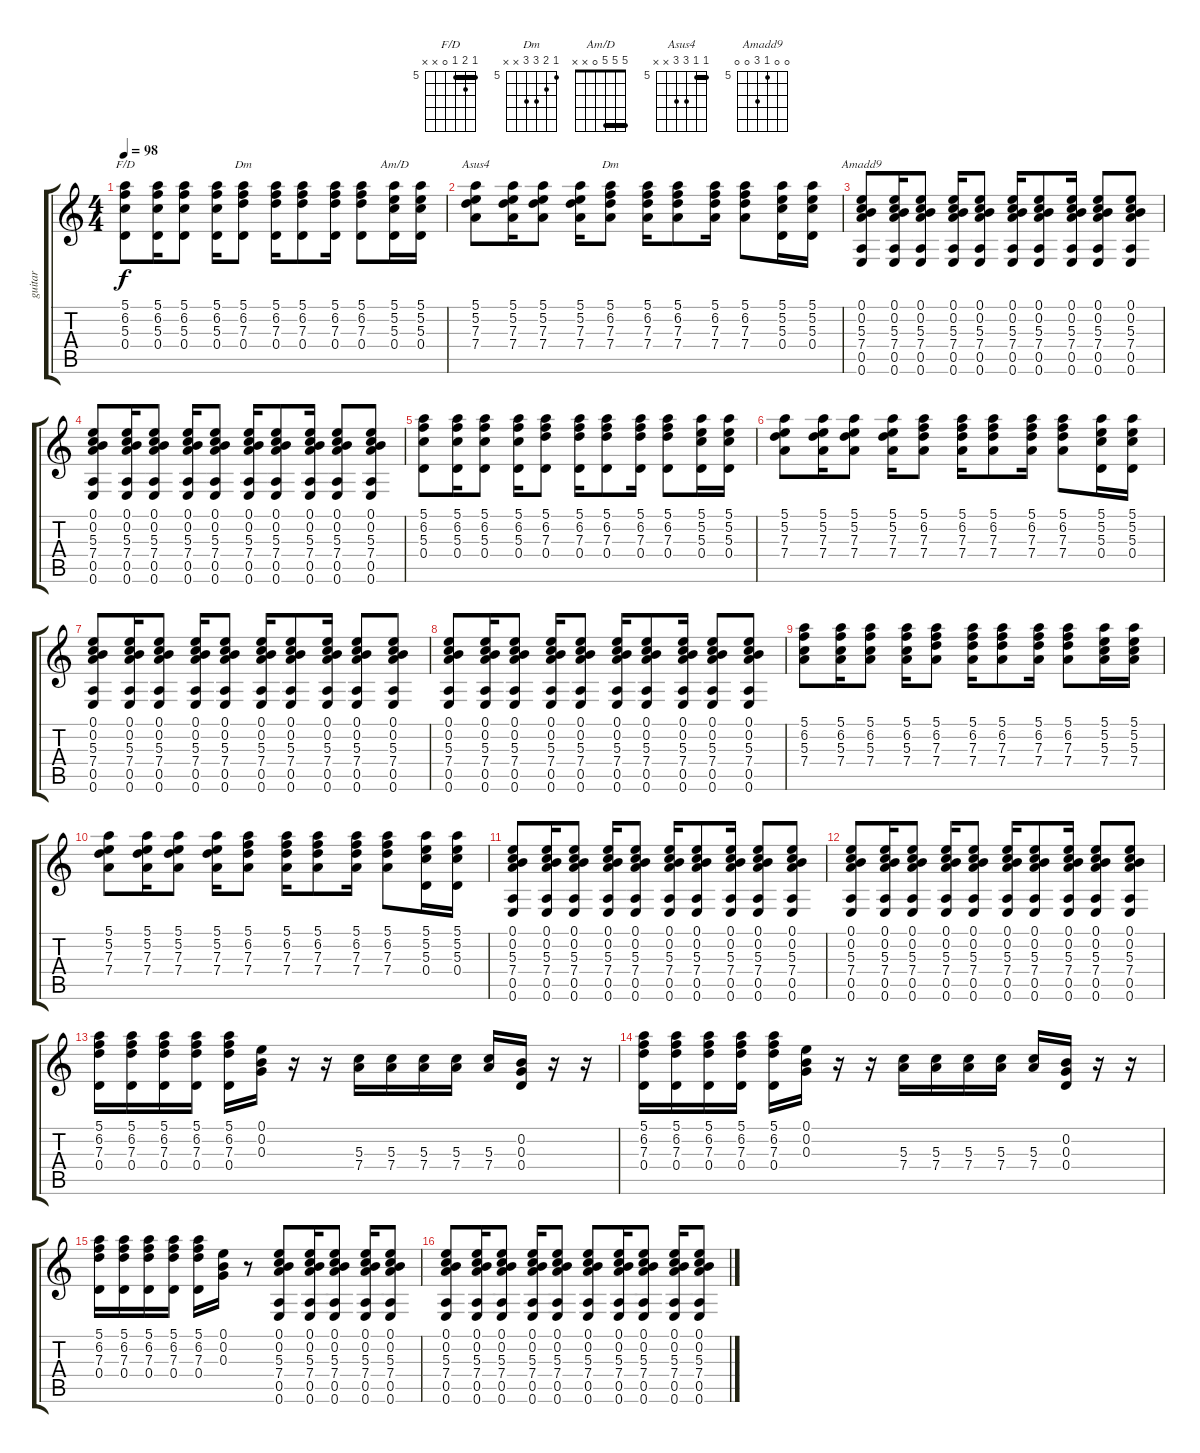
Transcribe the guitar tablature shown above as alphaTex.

\track ("guitar" "guitar") {instrument distortionguitar}
\staff {score tabs}
\tuning (E4 B3 G3 D3 A2 E2) {hide}
\chord ("F/D" 5 6 5 0 x x) {firstfret 5 barre 5}
\chord ("Dm" 5 6 7 0 x x) {firstfret 5}
\chord ("Am/D" 5 5 5 0 x x) {barre 5}
\chord ("Asus4" 5 5 7 7 x x) {firstfret 5 barre 5}
\chord ("Dm" 5 6 7 7 x x) {firstfret 5}
\chord ("Amadd9" 0 0 5 7 0 0) {firstfret 5}
\ts (4 4)
\tempo 98
\clef g2
\ks c
(5.1 6.2 5.3 0.4).8{ch "F/D" dy f} (5.1 6.2 5.3 0.4).16 (5.1 6.2 5.3 0.4).8 (5.1 6.2 5.3 0.4).16 (5.1 6.2 7.3 0.4).8{ch "Dm"} (5.1 6.2 7.3 0.4).16 (5.1 6.2 7.3 0.4).8 (5.1 6.2 7.3 0.4).16 (5.1 6.2 7.3 0.4).8 (5.1 5.2 5.3 0.4).16{ch "Am/D"} (5.1 5.2 5.3 0.4).16 |
(5.1 5.2 7.3 7.4).8{ch "Asus4"} (5.1 5.2 7.3 7.4).16 (5.1 5.2 7.3 7.4).8 (5.1 5.2 7.3 7.4).16 (5.1 6.2 7.3 7.4).8{ch "Dm"} (5.1 6.2 7.3 7.4).16 (5.1 6.2 7.3 7.4).8 (5.1 6.2 7.3 7.4).16 (5.1 6.2 7.3 7.4).8 (5.1 5.2 5.3 0.4).16 (5.1 5.2 5.3 0.4).16 |
(0.1 0.2 5.3 7.4 0.5 0.6).8{ch "Amadd9"} (0.1 0.2 5.3 7.4 0.5 0.6).16 (0.1 0.2 5.3 7.4 0.5 0.6).8 (0.1 0.2 5.3 7.4 0.5 0.6).16 (0.1 0.2 5.3 7.4 0.5 0.6).8 (0.1 0.2 5.3 7.4 0.5 0.6).16 (0.1 0.2 5.3 7.4 0.5 0.6).8 (0.1 0.2 5.3 7.4 0.5 0.6).16 (0.1 0.2 5.3 7.4 0.5 0.6).8 (0.1 0.2 5.3 7.4 0.5 0.6).8 |
(0.1 0.2 5.3 7.4 0.5 0.6).8 (0.1 0.2 5.3 7.4 0.5 0.6).16 (0.1 0.2 5.3 7.4 0.5 0.6).8 (0.1 0.2 5.3 7.4 0.5 0.6).16 (0.1 0.2 5.3 7.4 0.5 0.6).8 (0.1 0.2 5.3 7.4 0.5 0.6).16 (0.1 0.2 5.3 7.4 0.5 0.6).8 (0.1 0.2 5.3 7.4 0.5 0.6).16 (0.1 0.2 5.3 7.4 0.5 0.6).8 (0.1 0.2 5.3 7.4 0.5 0.6).8 |
(5.1 6.2 5.3 0.4).8 (5.1 6.2 5.3 0.4).16 (5.1 6.2 5.3 0.4).8 (5.1 6.2 5.3 0.4).16 (5.1 6.2 7.3 0.4).8 (5.1 6.2 7.3 0.4).16 (5.1 6.2 7.3 0.4).8 (5.1 6.2 7.3 0.4).16 (5.1 6.2 7.3 0.4).8 (5.1 5.2 5.3 0.4).16 (5.1 5.2 5.3 0.4).16 |
(5.1 5.2 7.3 7.4).8 (5.1 5.2 7.3 7.4).16 (5.1 5.2 7.3 7.4).8 (5.1 5.2 7.3 7.4).16 (5.1 6.2 7.3 7.4).8 (5.1 6.2 7.3 7.4).16 (5.1 6.2 7.3 7.4).8 (5.1 6.2 7.3 7.4).16 (5.1 6.2 7.3 7.4).8 (5.1 5.2 5.3 0.4).16 (5.1 5.2 5.3 0.4).16 |
(0.1 0.2 5.3 7.4 0.5 0.6).8 (0.1 0.2 5.3 7.4 0.5 0.6).16 (0.1 0.2 5.3 7.4 0.5 0.6).8 (0.1 0.2 5.3 7.4 0.5 0.6).16 (0.1 0.2 5.3 7.4 0.5 0.6).8 (0.1 0.2 5.3 7.4 0.5 0.6).16 (0.1 0.2 5.3 7.4 0.5 0.6).8 (0.1 0.2 5.3 7.4 0.5 0.6).16 (0.1 0.2 5.3 7.4 0.5 0.6).8 (0.1 0.2 5.3 7.4 0.5 0.6).8 |
(0.1 0.2 5.3 7.4 0.5 0.6).8 (0.1 0.2 5.3 7.4 0.5 0.6).16 (0.1 0.2 5.3 7.4 0.5 0.6).8 (0.1 0.2 5.3 7.4 0.5 0.6).16 (0.1 0.2 5.3 7.4 0.5 0.6).8 (0.1 0.2 5.3 7.4 0.5 0.6).16 (0.1 0.2 5.3 7.4 0.5 0.6).8 (0.1 0.2 5.3 7.4 0.5 0.6).16 (0.1 0.2 5.3 7.4 0.5 0.6).8 (0.1 0.2 5.3 7.4 0.5 0.6).8 |
(5.1 6.2 5.3 7.4).8 (5.1 6.2 5.3 7.4).16 (5.1 6.2 5.3 7.4).8 (5.1 6.2 5.3 7.4).16 (5.1 6.2 7.3 7.4).8 (5.1 6.2 7.3 7.4).16 (5.1 6.2 7.3 7.4).8 (5.1 6.2 7.3 7.4).16 (5.1 6.2 7.3 7.4).8 (5.1 5.2 5.3 7.4).16 (5.1 5.2 5.3 7.4).16 |
(5.1 5.2 7.3 7.4).8 (5.1 5.2 7.3 7.4).16 (5.1 5.2 7.3 7.4).8 (5.1 5.2 7.3 7.4).16 (5.1 6.2 7.3 7.4).8 (5.1 6.2 7.3 7.4).16 (5.1 6.2 7.3 7.4).8 (5.1 6.2 7.3 7.4).16 (5.1 6.2 7.3 7.4).8 (5.1 5.2 5.3 0.4).16 (5.1 5.2 5.3 0.4).16 |
(0.1 0.2 5.3 7.4 0.5 0.6).8 (0.1 0.2 5.3 7.4 0.5 0.6).16 (0.1 0.2 5.3 7.4 0.5 0.6).8 (0.1 0.2 5.3 7.4 0.5 0.6).16 (0.1 0.2 5.3 7.4 0.5 0.6).8 (0.1 0.2 5.3 7.4 0.5 0.6).16 (0.1 0.2 5.3 7.4 0.5 0.6).8 (0.1 0.2 5.3 7.4 0.5 0.6).16 (0.1 0.2 5.3 7.4 0.5 0.6).8 (0.1 0.2 5.3 7.4 0.5 0.6).8 |
(0.1 0.2 5.3 7.4 0.5 0.6).8 (0.1 0.2 5.3 7.4 0.5 0.6).16 (0.1 0.2 5.3 7.4 0.5 0.6).8 (0.1 0.2 5.3 7.4 0.5 0.6).16 (0.1 0.2 5.3 7.4 0.5 0.6).8 (0.1 0.2 5.3 7.4 0.5 0.6).16 (0.1 0.2 5.3 7.4 0.5 0.6).8 (0.1 0.2 5.3 7.4 0.5 0.6).16 (0.1 0.2 5.3 7.4 0.5 0.6).8 (0.1 0.2 5.3 7.4 0.5 0.6).8 |
(5.1 6.2 7.3 0.4).16 (5.1 6.2 7.3 0.4).16 (5.1 6.2 7.3 0.4).16 (5.1 6.2 7.3 0.4).16 (5.1 6.2 7.3 0.4).16 (0.1 0.2 0.3).16 r.16 r.16 (5.3 7.4).16 (5.3 7.4).16 (5.3 7.4).16 (5.3 7.4).16 (5.3 7.4).16 (0.2 0.3 0.4).16 r.16 r.16 |
(5.1 6.2 7.3 0.4).16 (5.1 6.2 7.3 0.4).16 (5.1 6.2 7.3 0.4).16 (5.1 6.2 7.3 0.4).16 (5.1 6.2 7.3 0.4).16 (0.1 0.2 0.3).16 r.16 r.16 (5.3 7.4).16 (5.3 7.4).16 (5.3 7.4).16 (5.3 7.4).16 (5.3 7.4).16 (0.2 0.3 0.4).16 r.16 r.16 |
(5.1 6.2 7.3 0.4).16 (5.1 6.2 7.3 0.4).16 (5.1 6.2 7.3 0.4).16 (5.1 6.2 7.3 0.4).16 (5.1 6.2 7.3 0.4).16 (0.1 0.2 0.3).16 r.8 (0.1 0.2 5.3 7.4 0.5 0.6).8 (0.1 0.2 5.3 7.4 0.5 0.6).16 (0.1 0.2 5.3 7.4 0.5 0.6).8 (0.1 0.2 5.3 7.4 0.5 0.6).16 (0.1 0.2 5.3 7.4 0.5 0.6).8 |
(0.1 0.2 5.3 7.4 0.5 0.6).8 (0.1 0.2 5.3 7.4 0.5 0.6).16 (0.1 0.2 5.3 7.4 0.5 0.6).8 (0.1 0.2 5.3 7.4 0.5 0.6).16 (0.1 0.2 5.3 7.4 0.5 0.6).8 (0.1 0.2 5.3 7.4 0.5 0.6).8 (0.1 0.2 5.3 7.4 0.5 0.6).16 (0.1 0.2 5.3 7.4 0.5 0.6).8 (0.1 0.2 5.3 7.4 0.5 0.6).16 (0.1 0.2 5.3 7.4 0.5 0.6).8
